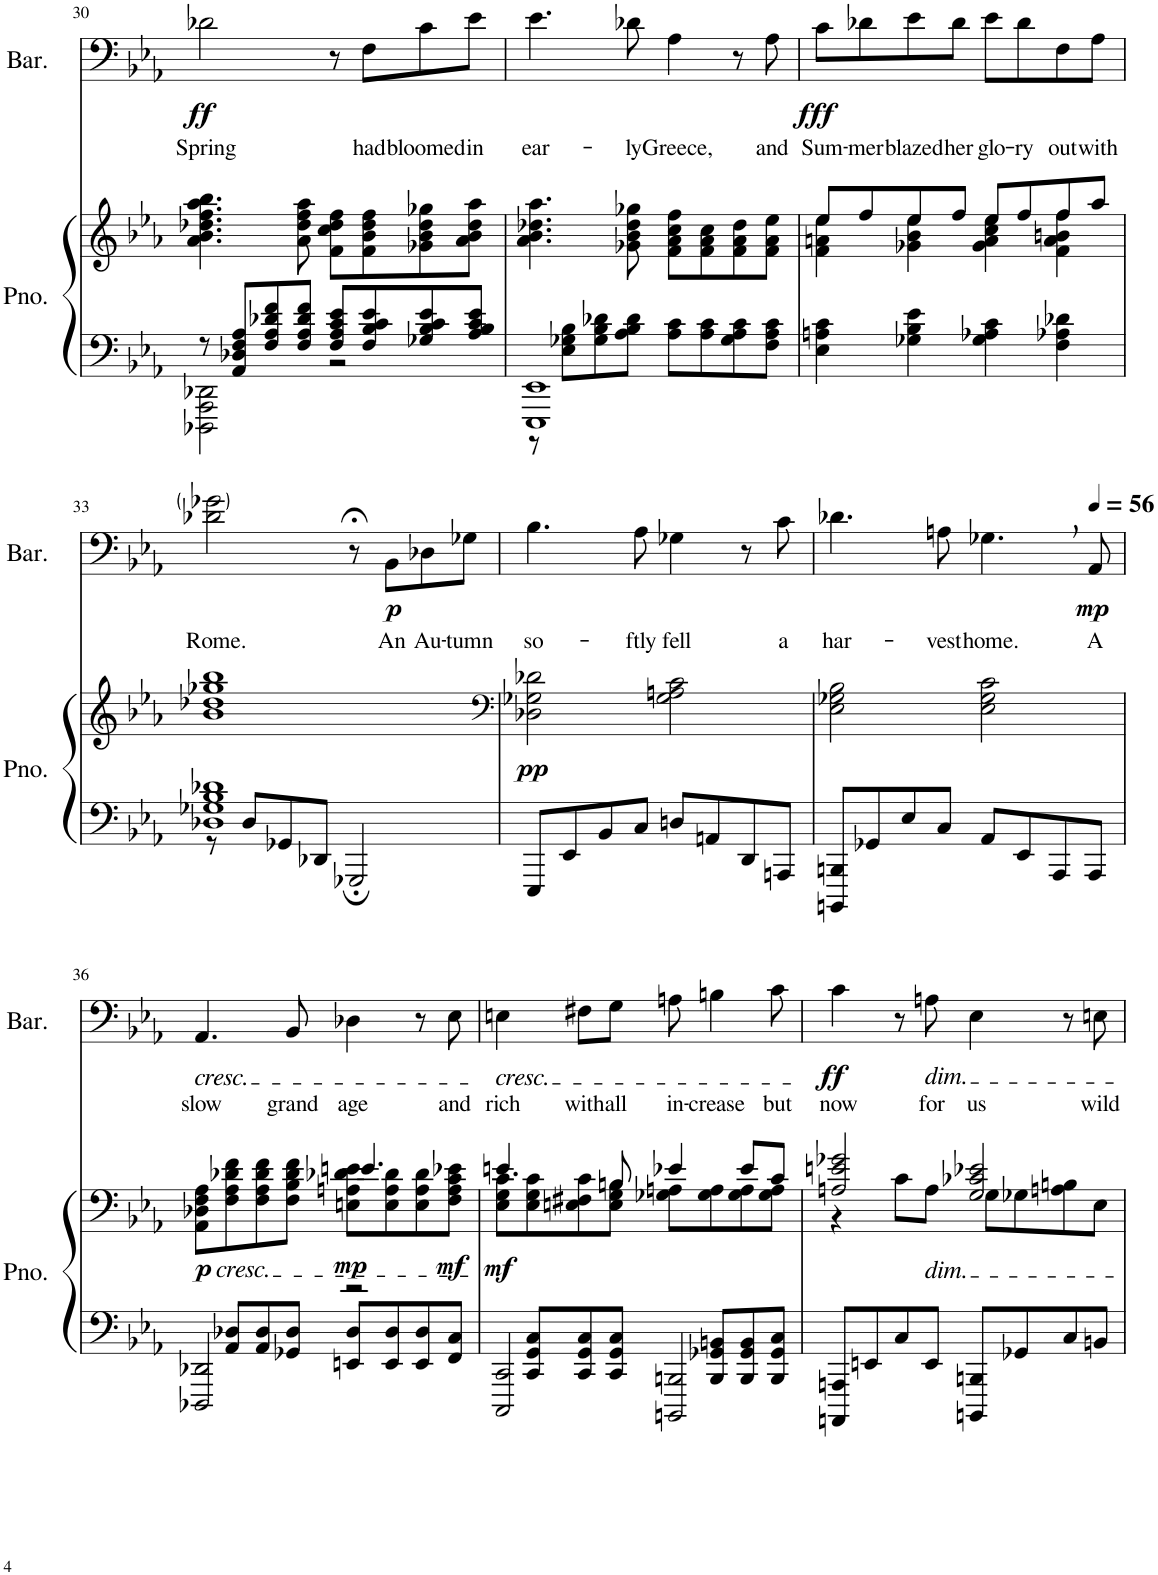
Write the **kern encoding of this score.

**kern	**kern	**dynam	**kern	**text	**dynam
*part2	*part2	*part2	*part1	*part1	*part1
*staff3	*staff2	*staff2/3	*staff1	*staff1	*staff1
*I"Piano	*	*	*I"Baritone	*	*
*I'Pno.	*	*	*I'Bar.	*	*
!!LO:PB:g=z
*clefF4	*clefG2	*	*clefF4	*	*
*k[b-e-a-]	*k[b-e-a-]	*	*k[b-e-a-]	*	*
*M4/4	*M4/4	*	*M4/4	*	*
=30	=30	=30	=30	=30	=30
*^	*	*	*	*	*
!	!	!	!	!	!LO:LY:b	!LO:DY:b
8r	2DDD-X\ 2AAA-\ 2DD-X\	4.a-\ 4.b-\ 4.dd-X\ 4.ff\ 4.aa-\ 4.bb-\	.	2d-X\	Spring	ff
8AA-/ 8D-X/ 8F/ 8A-/L	.	.	.	.	.	.
8F/ 8A-/ 8d-X/ 8f/	.	.	.	.	.	.
8F/ 8A-/ 8d-/ 8f/J	.	8a-\ 8dd-\ 8ff\ 8aa-\	.	.	.	.
8F/ 8A-/ 8c/ 8e-/L	2r	8f\ 8cc\ 8dd-\ 8ff\L	.	8r	.	.
!	!	!	!	!	!LO:LY:b	!
8F/ 8B-/ 8c/ 8e-/	.	8f\ 8b-\ 8dd-\ 8ff\	.	8F\L	had	.
!	!	!	!	!	!LO:LY:b	!
8G-X/ 8B-/ 8c/ 8e-/	.	8g-X\ 8b-\ 8dd-\ 8gg-X\	.	8c\	bloomed	.
!	!	!	!	!	!LO:LY:b	!
8A-/ 8B-/ 8c/ 8e-/J	.	8a-\ 8b-\ 8dd-\ 8aa-\J	.	8e-\J	in	.
=31	=31	=31	=31	=31	=31	=31
!	!	!	!	!	!LO:LY:b	!
1EEE- 1EE-	8r	4.a-\ 4.b-\ 4.dd-X\ 4.aa-\	.	4.e-\	ear-	.
.	8E-\ 8G-X\ 8B-\L	.	.	.	.	.
.	8G-\ 8B-\ 8d-X\	.	.	.	.	.
!	!	!	!	!	!LO:LY:b	!
.	8A-\ 8B-\ 8d-\J	8g-X\ 8b-\ 8dd-\ 8gg-X\	.	8d-X\	-ly	.
!	!	!	!	!	!LO:LY:b	!
.	8A-\ 8c\L	8f\ 8a-\ 8cc\ 8ff\L	.	4A-\	Greece,	.
.	8A-\ 8c\	8f\ 8a-\ 8cc\	.	.	.	.
.	8G-\ 8A-\ 8c\	8f\ 8a-\ 8dd-\	.	8r	.	.
!	!	!	!	!	!LO:LY:b	!
.	8F\ 8A-\ 8c\J	8f\ 8a-\ 8ee-\J	.	8A-\	and	.
=32	=32	=32	=32	=32	=32	=32
*	*	*^	*	*	*	*
!	!	!	!	!	!	!LO:LY:b	!LO:DY:b
*v	*v	*	*	*	*	*	*
4E-\ 4An\ 4c\	4f\ 4an\ 4ee-\	8ee-/L	.	8c\L	Sum-	fff
!	!	!	!	!	!LO:LY:b	!
.	.	8ff/	.	8d-X\	-mer	.
!	!	!	!	!	!LO:LY:b	!
4G-X\ 4B-\ 4e-\	4g-X\ 4b-\ 4ee-\	8ee-/	.	8e-\	blazed	.
!	!	!	!	!	!LO:LY:b	!
.	.	8ff/J	.	8d-\J	her	.
!	!	!	!	!	!LO:LY:b	!
4G-\ 4A-X\ 4c\	4g-\ 4a\ 4cc\ 4ee-\	8ee-/L	.	8e-\L	glo-	.
!	!	!	!	!	!LO:LY:b	!
.	.	8ff/	.	8d-\	-ry	.
!	!	!	!	!	!LO:LY:b	!
4F\ 4A-X\ 4d-X\	4f\ 4a\ 4bn\ 4ff\	8ff/	.	8F\	out	.
!	!	!	!	!	!LO:LY:b	!
.	.	8aa-/J	.	8A-\J	with	.
!!LO:LB:g=z
=33	=33	=33	=33	=33	=33	=33
*^	*	*	*	*	*	*
!	!	!	!	!	!	!LO:LY:b	!
*	*	*v	*v	*	*	*	*
1D-X 1G-X 1B- 1d-X	8r	1b- 1dd-X 1gg-X 1bb-	.	2d-X\ 2g-X\	Rome.	.
.	8D-/L	.	.	.	.	.
.	8GG-X/	.	.	.	.	.
.	8DD-X/J	.	.	.	.	.
.	2GGG-X;/	.	.	8r;<	.	.
!	!	!	!	!	!LO:LY:b	!LO:DY:b
.	.	.	.	8BB-\L	An	p
!	!	!	!	!	!LO:LY:b	!
.	.	.	.	8D-X\	Au-	.
!	!	!	!	!	!LO:LY:b	!
.	.	.	.	8G-X\J	-tumn	.
*v	*v	*	*	*	*	*
=34	=34	=34	=34	=34	=34
*	*clefF4	*	*	*	*
!	!	!LO:DY:b	!	!LO:LY:b	!
8EEE-/L	2D-X\ 2G-X\ 2d-X\	pp	4.B-\	so-	.
8EE-/	.	.	.	.	.
8BB-/	.	.	.	.	.
!	!	!	!	!LO:LY:b	!
8C/J	.	.	8A-\	-ftly	.
!	!	!	!	!LO:LY:b	!
8Dn/L	2G-\ 2An\ 2c\	.	4G-X\	fell	.
8AAn/	.	.	.	.	.
8DD/	.	.	8r	.	.
!	!	!	!	!LO:LY:b	!
8AAAn/J	.	.	8c\	a	.
=35	=35	=35	=35	=35	=35
!	!	!	!	!LO:LY:b	!
8BBBBn/ 8BBBn/L	2E-\ 2G-X\ 2B-\	.	4.d-X\	har-	.
8GG-X/	.	.	.	.	.
8E-/	.	.	.	.	.
!	!	!	!	!LO:LY:b	!
8C/J	.	.	8An\	-vest	.
!	!	!	!	!LO:LY:b	!
8AA-/L	2E-\ 2G-\ 2c\	.	4.G-X,\	home.	.
8EE-/	.	.	.	.	.
8AAA-/	.	.	.	.	.
*	*	*	*MM56	*	*
!	!	!	!	!LO:LY:b	!LO:DY:b
8AAA-/J	.	.	8AA-/	A	mp
!!LO:LB:g=z
=36	=36	=36	=36	=36	=36
*^	*^	*	*	*	*
!	!	!	!	!	!LO:TX:b:i:t=cresc.	!	!
!	!	!LO:TX:b:i:t=cresc.	!	!	!	!	!
!	!	!	!	!LO:DY:b	!	!LO:LY:b	!
2DDD-X/ 2DD-X/	8ryy	8AA-\ 8D-X\ 8F\ 8A-\L	2ryy	p	4.AA-/	slow	.
.	8AA-/ 8D-X/L	8F\ 8A-\ 8d-X\ 8f\	.	.	.	.	.
.	8AA-/ 8D-/	8F\ 8A-\ 8d-\ 8f\	.	.	.	.	.
!	!	!	!	!	!	!LO:LY:b	!
.	8GG-X/ 8D-/J	8F\ 8B-\ 8d-\ 8f\J	.	.	8BB-/	grand	.
!	!	!	!	!LO:DY:b	!	!LO:LY:b	!
2r	8EEn/ 8D-/L	8En\ 8An\ 8d-X\ 8e-\L	4.en/	mp	4D-X\	age	.
.	8EE/ 8D-/	8E\ 8A\ 8d-\	.	.	.	.	.
.	8EE/ 8D-/	8E\ 8A\ 8d-\	.	.	8r	.	.
!	!	!	!	!LO:DY:b	!	!LO:LY:b	!
.	8FF/ 8C/J	8F\ 8A\ 8c\ 8e-X\J	8ryy	mf	8E-\	and	.
=37	=37	=37	=37	=37	=37	=37	=37
!	!	!	!	!	!LO:TX:b:i:t=cresc.	!	!
!	!	!	!	!LO:DY:b	!	!LO:LY:b	!
2CCC/ 2CC/	8ryy	8E-\ 8G\ 8c\L	4.en/	mf	4En\	rich	.
.	8CC/ 8GG/ 8C/L	8E-\ 8G\ 8c\	.	.	.	.	.
!	!	!	!	!	!	!LO:LY:b	!
.	8CC/ 8GG/ 8C/	8En\ 8F#X\ 8c\	.	.	8F#X\L	with	.
!	!	!	!	!	!	!LO:LY:b	!
.	8CC/ 8GG/ 8C/J	8E\ 8G\ 8Bn\J	8Bn/	.	8G\J	all	.
!	!	!	!	!	!	!LO:LY:b	!
2BBBBn/ 2BBBn/	8ryy	8G-X\ 8An\L	4e-X/	.	8An\	in-	.
!	!	!	!	!	!	!LO:LY:b	!
.	8BBB/ 8GG-X/ 8BBn/L	8G-\ 8A\	.	.	4Bn\	-crease	.
.	8BBB/ 8GG-/ 8BB/	8G-\ 8A\	8e-/L	.	.	.	.
!	!	!	!	!	!	!LO:LY:b	!
.	8BBB/ 8GG-/ 8C/J	8G-\ 8A\J	8c/J	.	8c\	but	.
=38	=38	=38	=38	=38	=38	=38	=38
!	!	!	!	!	!	!LO:LY:b	!LO:DY:b
*v	*v	*	*	*	*	*	*
8AAAAn/ 8AAAn/L	2An/ 2en/ 2g-X/	4r	.	4c\	now	ff
8EEn/	.	.	.	.	.	.
8C/	.	8c\L	.	8r	.	.
!	!	!	!	!LO:TX:b:i:t=dim.	!	!
!	!	!LO:TX:b:i:t=dim.	!	!	!	!
!	!	!	!	!	!LO:LY:b	!
8EE/J	.	8A\J	.	8An\	for	.
!	!	!	!	!	!LO:LY:b	!
8BBBBn/ 8BBBn/L	2G/ 2c-X/ 2e-X/	8G\L	.	4E-\	us	.
8GG-X/	.	8G-X\	.	.	.	.
8C/	.	8An\ 8Bn\	.	8r	.	.
!	!	!	!	!	!LO:LY:b	!
8BBn/J	.	8E-\J	.	8En\	wild	.
*	*v	*v	*	*	*	*
=	=	=	=	=	=
*-	*-	*-	*-	*-	*-
